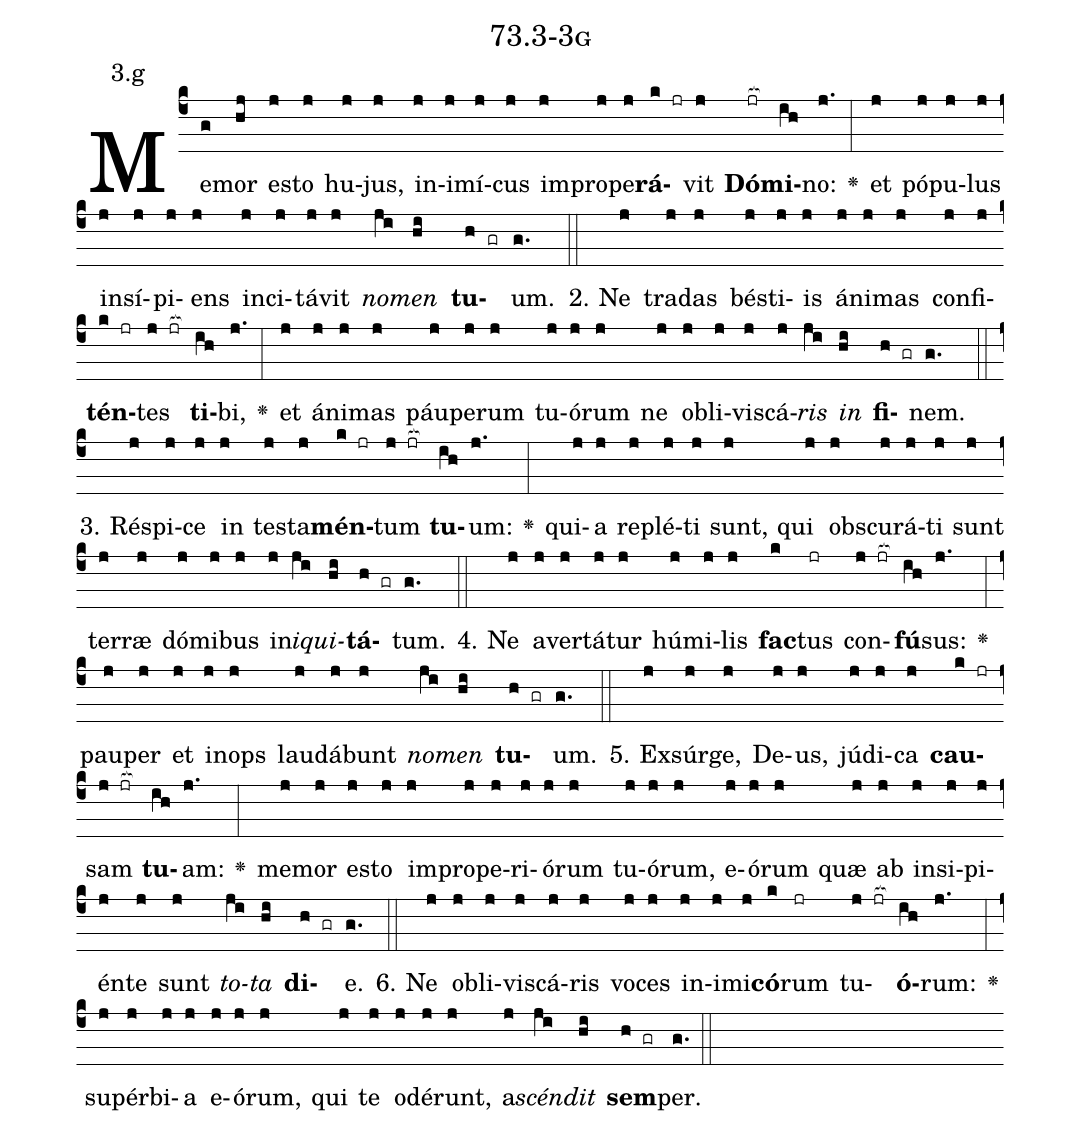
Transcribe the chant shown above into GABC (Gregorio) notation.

name: 73.3-3g;
annotation: 3.g;
%%
(c4)Me(g)mor(hj) es(j)to(j) hu(j)jus,(j) in(j)i(j)mí(j)cus(j) im(j)pro(j)pe(j)<b>rá</b>(k jr)vit(j) <b>Dó</b>(jr[ocb:1{])<b>mi</b>(ih[ocb:0}])no:(j.) <v>\greheightstar</v>(:) et(j) pó(j)pu(j)lus(j) in(j)sí(j)pi(j)ens(j) in(j)ci(j)tá(j)vit(j) <i>no</i>(ji)<i>men</i>(hi) <b>tu</b>(h gr)um.(g.) (::)
2. Ne(j) tra(j)das(j) bés(j)ti(j)is(j) á(j)ni(j)mas(j) con(j)fi(j)<b>tén</b>(k jr)tes(j jr[ocb:1{]) <b>ti</b>(ih[ocb:0}])bi,(j.) <v>\greheightstar</v>(:) et(j) á(j)ni(j)mas(j) páu(j)pe(j)rum(j) tu(j)ó(j)rum(j) ne(j) ob(j)li(j)vis(j)cá(j)<i>ris</i>(ji) <i>in</i>(hi) <b>fi</b>(h gr)nem.(g.) (::)
3. Ré(j)spi(j)ce(j) in(j) tes(j)ta(j)<b>mén</b>(k jr)tum(j jr[ocb:1{]) <b>tu</b>(ih[ocb:0}])um:(j.) <v>\greheightstar</v>(:) qui(j)a(j) re(j)plé(j)ti(j) sunt,(j) qui(j) obs(j)cu(j)rá(j)ti(j) sunt(j) ter(j)ræ(j) dó(j)mi(j)bus(j) in(j)<i>i</i>(ji)<i>qui</i>(hi)<b>tá</b>(h gr)tum.(g.) (::)
4. Ne(j) a(j)ver(j)tá(j)tur(j) hú(j)mi(j)lis(j) <b>fac</b>(k)tus(jr) con(j jr[ocb:1{])<b>fú</b>(ih[ocb:0}])sus:(j.) <v>\greheightstar</v>(:) pau(j)per(j) et(j) in(j)ops(j) lau(j)dá(j)bunt(j) <i>no</i>(ji)<i>men</i>(hi) <b>tu</b>(h gr)um.(g.) (::)
5. Ex(j)súr(j)ge,(j) De(j)us,(j) jú(j)di(j)ca(j) <b>cau</b>(k jr)sam(j jr[ocb:1{]) <b>tu</b>(ih[ocb:0}])am:(j.) <v>\greheightstar</v>(:) me(j)mor(j) es(j)to(j) im(j)pro(j)pe(j)ri(j)ó(j)rum(j) tu(j)ó(j)rum,(j) e(j)ó(j)rum(j) quæ(j) ab(j) in(j)si(j)pi(j)én(j)te(j) sunt(j) <i>to</i>(ji)<i>ta</i>(hi) <b>di</b>(h gr)e.(g.) (::)
6. Ne(j) ob(j)li(j)vis(j)cá(j)ris(j) vo(j)ces(j) in(j)i(j)mi(j)<b>có</b>(k)rum(jr) tu(j jr[ocb:1{])<b>ó</b>(ih[ocb:0}])rum:(j.) <v>\greheightstar</v>(:) su(j)pér(j)bi(j)a(j) e(j)ó(j)rum,(j) qui(j) te(j) o(j)dé(j)runt,(j) a(j)<i>scén</i>(ji)<i>dit</i>(hi) <b>sem</b>(h gr)per.(g.) (::)
